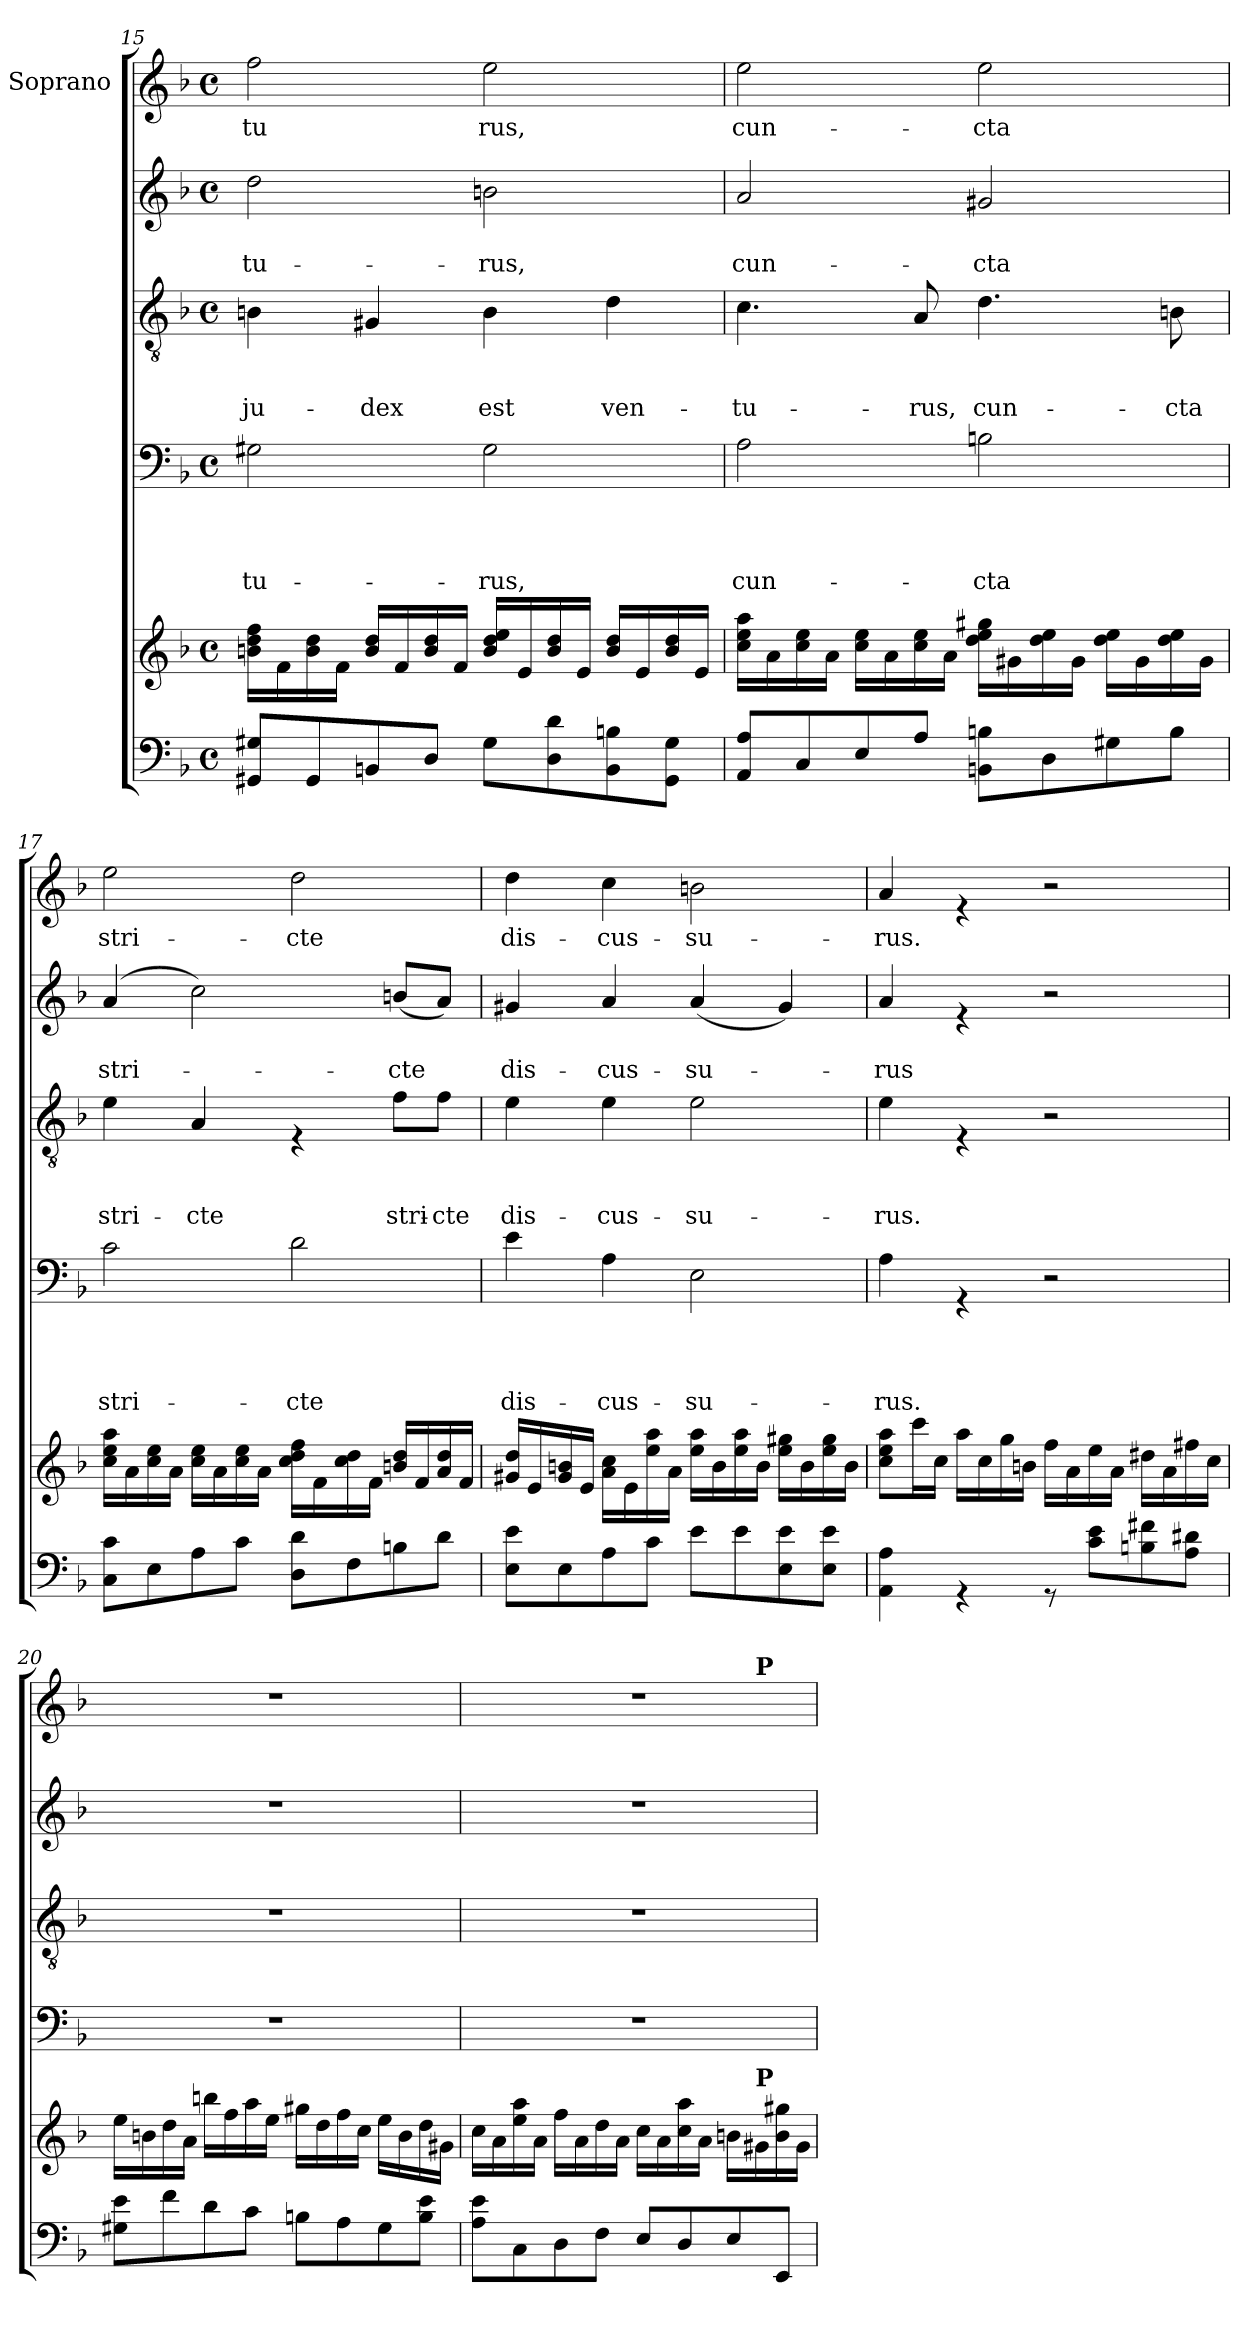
**kern	**kern	**kern	**text	**text	**text	**text	**kern	**text	**text	**text	**kern	**text	**text	**kern	**text
*part6	*part5	*part4	*part4	*part4	*part4	*part4	*part3	*part3	*part3	*part3	*part2	*part2	*part2	*part1	*part1
*staff6	*staff5	*staff4	*staff4	*staff4	*staff4	*staff4	*staff3	*staff3	*staff3	*staff3	*staff2	*staff2	*staff2	*staff1	*staff1
*	*	*	*	*	*	*	*	*	*	*	*	*	*	*I"Soprano	*
*clefF4	*clefG2	*clefF4	*	*	*	*	*clefGv2	*	*	*	*clefG2	*	*	*clefG2	*
*k[b-]	*k[b-]	*k[b-]	*	*	*	*	*k[b-]	*	*	*	*k[b-]	*	*	*k[b-]	*
*F:	*F:	*F:	*	*	*	*	*F:	*	*	*	*F:	*	*	*F:	*
*M4/4	*M4/4	*M4/4	*	*	*	*	*M4/4	*	*	*	*M4/4	*	*	*M4/4	*
*met(c)	*met(c)	*met(c)	*	*	*	*	*met(c)	*	*	*	*met(c)	*	*	*met(c)	*
=15	=15	=15	=15	=15	=15	=15	=15	=15	=15	=15	=15	=15	=15	=15	=15
!	!	!	!	!	!	!LO:LY:b	!	!	!	!LO:LY:b	!	!	!LO:LY:b	!	!LO:LY:b
8GG#X/ 8G#X/L	16bn\ 16dd\ 16ff\LL	2G#X\	.	.	.	-tu-	4Bn\	.	.	ju-	2dd\	.	-tu-	2ff\	-tu
.	16f\	.	.	.	.	.	.	.	.	.	.	.	.	.	.
8GG#/	16b\ 16dd\	.	.	.	.	.	.	.	.	.	.	.	.	.	.
.	16f\JJ	.	.	.	.	.	.	.	.	.	.	.	.	.	.
!	!	!	!	!	!	!	!	!	!	!LO:LY:b	!	!	!	!	!
8BBn/	16b/ 16dd/LL	.	.	.	.	.	4G#X/	.	.	-dex	.	.	.	.	.
.	16f/	.	.	.	.	.	.	.	.	.	.	.	.	.	.
8D/J	16b/ 16dd/	.	.	.	.	.	.	.	.	.	.	.	.	.	.
.	16f/JJ	.	.	.	.	.	.	.	.	.	.	.	.	.	.
!	!	!	!	!	!	!LO:LY:b	!	!	!	!LO:LY:b	!	!	!LO:LY:b	!	!LO:LY:b
8G#\L	16b/ 16dd/ 16ee/LL	2G#\	.	.	.	-rus,	4B\	.	.	est	2bn\	.	-rus,	2ee\	rus,
.	16e/	.	.	.	.	.	.	.	.	.	.	.	.	.	.
8D\ 8d\	16b/ 16dd/	.	.	.	.	.	.	.	.	.	.	.	.	.	.
.	16e/JJ	.	.	.	.	.	.	.	.	.	.	.	.	.	.
!	!	!	!	!	!	!	!	!	!	!LO:LY:b	!	!	!	!	!
8BB\ 8Bn\	16b/ 16dd/LL	.	.	.	.	.	4d\	.	.	ven-	.	.	.	.	.
.	16e/	.	.	.	.	.	.	.	.	.	.	.	.	.	.
8GG#\ 8G#\J	16b/ 16dd/	.	.	.	.	.	.	.	.	.	.	.	.	.	.
.	16e/JJ	.	.	.	.	.	.	.	.	.	.	.	.	.	.
=16	=16	=16	=16	=16	=16	=16	=16	=16	=16	=16	=16	=16	=16	=16	=16
!	!	!	!	!	!	!LO:LY:b	!	!	!	!LO:LY:b	!	!	!LO:LY:b	!	!LO:LY:b
8AA/ 8A/L	16cc\ 16ee\ 16aa\LL	2A\	.	.	.	cun-	4.c\	.	.	-tu-	2a/	.	cun-	2ee\	cun-
.	16a\	.	.	.	.	.	.	.	.	.	.	.	.	.	.
8C/	16cc\ 16ee\	.	.	.	.	.	.	.	.	.	.	.	.	.	.
.	16a\JJ	.	.	.	.	.	.	.	.	.	.	.	.	.	.
8E/	16cc\ 16ee\LL	.	.	.	.	.	.	.	.	.	.	.	.	.	.
.	16a\	.	.	.	.	.	.	.	.	.	.	.	.	.	.
!	!	!	!	!	!	!	!	!	!	!LO:LY:b	!	!	!	!	!
8A/J	16cc\ 16ee\	.	.	.	.	.	8A/	.	.	-rus,	.	.	.	.	.
.	16a\JJ	.	.	.	.	.	.	.	.	.	.	.	.	.	.
!	!	!	!	!	!	!LO:LY:b	!	!	!	!LO:LY:b	!	!	!LO:LY:b	!	!LO:LY:b
8BBn\ 8Bn\L	16dd\ 16ee\ 16gg#X\LL	2Bn\	.	.	.	-cta	4.d\	.	.	cun-	2g#X/	.	-cta	2ee\	-cta
.	16g#X\	.	.	.	.	.	.	.	.	.	.	.	.	.	.
8D\	16dd\ 16ee\	.	.	.	.	.	.	.	.	.	.	.	.	.	.
.	16g#\JJ	.	.	.	.	.	.	.	.	.	.	.	.	.	.
8G#X\	16dd\ 16ee\LL	.	.	.	.	.	.	.	.	.	.	.	.	.	.
.	16g#\	.	.	.	.	.	.	.	.	.	.	.	.	.	.
!	!	!	!	!	!	!	!	!	!	!LO:LY:b	!	!	!	!	!
8B\J	16dd\ 16ee\	.	.	.	.	.	8Bn\	.	.	-cta	.	.	.	.	.
.	16g#\JJ	.	.	.	.	.	.	.	.	.	.	.	.	.	.
!!LO:LB:g=z
=17	=17	=17	=17	=17	=17	=17	=17	=17	=17	=17	=17	=17	=17	=17	=17
!	!	!	!	!	!	!LO:LY:b	!	!	!	!LO:LY:b	!	!	!LO:LY:b	!	!LO:LY:b
8C\ 8c\L	16cc\ 16ee\ 16aa\LL	2c\	.	.	.	stri-	4e\	.	.	stri-	(<4a/	.	stri-	2ee\	stri-
.	16a\	.	.	.	.	.	.	.	.	.	.	.	.	.	.
8E\	16cc\ 16ee\	.	.	.	.	.	.	.	.	.	.	.	.	.	.
.	16a\JJ	.	.	.	.	.	.	.	.	.	.	.	.	.	.
!	!	!	!	!	!	!	!	!	!	!LO:LY:b	!	!	!	!	!
8A\	16cc\ 16ee\LL	.	.	.	.	.	4A/	.	.	-cte	2cc\)	.	.	.	.
.	16a\	.	.	.	.	.	.	.	.	.	.	.	.	.	.
8c\J	16cc\ 16ee\	.	.	.	.	.	.	.	.	.	.	.	.	.	.
.	16a\JJ	.	.	.	.	.	.	.	.	.	.	.	.	.	.
!	!	!	!	!	!	!LO:LY:b	!	!	!	!	!	!	!	!	!LO:LY:b
8D\ 8d\L	16cc\ 16dd\ 16ff\LL	2d\	.	.	.	-cte	4rE	.	.	.	.	.	.	2dd\	-cte
.	16f\	.	.	.	.	.	.	.	.	.	.	.	.	.	.
8F\	16cc\ 16dd\	.	.	.	.	.	.	.	.	.	.	.	.	.	.
.	16f\JJ	.	.	.	.	.	.	.	.	.	.	.	.	.	.
!	!	!	!	!	!	!	!	!	!	!LO:LY:b	!	!	!LO:LY:b	!	!
8Bn\	16bn/ 16dd/LL	.	.	.	.	.	8f\L	.	.	stri-	(<8bn/L	.	-cte	.	.
.	16f/	.	.	.	.	.	.	.	.	.	.	.	.	.	.
!	!	!	!	!	!	!	!	!	!	!LO:LY:b	!	!	!	!	!
8d\J	16a/ 16dd/	.	.	.	.	.	8f\J	.	.	-cte	8a/J)	.	.	.	.
.	16f/JJ	.	.	.	.	.	.	.	.	.	.	.	.	.	.
=18	=18	=18	=18	=18	=18	=18	=18	=18	=18	=18	=18	=18	=18	=18	=18
!	!	!	!	!	!	!LO:LY:b	!	!	!	!LO:LY:b	!	!	!LO:LY:b	!	!LO:LY:b
8E\ 8e\L	16g#X/ 16dd/LL	4e\	.	.	.	dis-	4e\	.	.	dis-	4g#X/	.	dis-	4dd\	dis-
.	16e/	.	.	.	.	.	.	.	.	.	.	.	.	.	.
8E\	16g#/ 16bn/	.	.	.	.	.	.	.	.	.	.	.	.	.	.
.	16e/JJ	.	.	.	.	.	.	.	.	.	.	.	.	.	.
!	!	!	!	!	!	!LO:LY:b	!	!	!	!LO:LY:b	!	!	!LO:LY:b	!	!LO:LY:b
8A\	16a\ 16cc\LL	4A\	.	.	.	-cus-	4e\	.	.	-cus-	4a/	.	-cus-	4cc\	-cus-
.	16e\	.	.	.	.	.	.	.	.	.	.	.	.	.	.
8c\J	16ee\ 16aa\	.	.	.	.	.	.	.	.	.	.	.	.	.	.
.	16a\JJ	.	.	.	.	.	.	.	.	.	.	.	.	.	.
!	!	!	!	!	!	!LO:LY:b	!	!	!	!LO:LY:b	!	!	!LO:LY:b	!	!LO:LY:b
8e\L	16ee\ 16aa\LL	2E\	.	.	.	-su-	2e\	.	.	-su-	(<4a/	.	-su-	2bn\	-su-
.	16b\	.	.	.	.	.	.	.	.	.	.	.	.	.	.
8e\	16ee\ 16aa\	.	.	.	.	.	.	.	.	.	.	.	.	.	.
.	16b\JJ	.	.	.	.	.	.	.	.	.	.	.	.	.	.
8E\ 8e\	16ee\ 16gg#X\LL	.	.	.	.	.	.	.	.	.	4g#/)	.	.	.	.
.	16b\	.	.	.	.	.	.	.	.	.	.	.	.	.	.
8E\ 8e\J	16ee\ 16gg#\	.	.	.	.	.	.	.	.	.	.	.	.	.	.
.	16b\JJ	.	.	.	.	.	.	.	.	.	.	.	.	.	.
=19	=19	=19	=19	=19	=19	=19	=19	=19	=19	=19	=19	=19	=19	=19	=19
!	!	!	!	!	!	!LO:LY:b	!	!	!	!LO:LY:b	!	!	!LO:LY:b	!	!LO:LY:b
4AA\ 4A\	8cc\ 8ee\ 8aa\L	4A\	.	.	.	-rus.	4e\	.	.	-rus.	4a/	.	-rus	4a/	-rus.
.	16ccc\L	.	.	.	.	.	.	.	.	.	.	.	.	.	.
.	16cc\JJ	.	.	.	.	.	.	.	.	.	.	.	.	.	.
4rGG	16aa\LL	4rGG	.	.	.	.	4rE	.	.	.	4re	.	.	4re	.
.	16cc\	.	.	.	.	.	.	.	.	.	.	.	.	.	.
.	16gg\	.	.	.	.	.	.	.	.	.	.	.	.	.	.
.	16bn\JJ	.	.	.	.	.	.	.	.	.	.	.	.	.	.
8rGG	16ff\LL	2r	.	.	.	.	2r	.	.	.	2r	.	.	2r	.
.	16a\	.	.	.	.	.	.	.	.	.	.	.	.	.	.
8c\ 8e\L	16ee\	.	.	.	.	.	.	.	.	.	.	.	.	.	.
.	16a\JJ	.	.	.	.	.	.	.	.	.	.	.	.	.	.
8Bn\ 8f#X\	16dd#X\LL	.	.	.	.	.	.	.	.	.	.	.	.	.	.
.	16a\	.	.	.	.	.	.	.	.	.	.	.	.	.	.
8A\ 8d#X\J	16ff#X\	.	.	.	.	.	.	.	.	.	.	.	.	.	.
.	16cc\JJ	.	.	.	.	.	.	.	.	.	.	.	.	.	.
!!LO:PB:g=z
=20	=20	=20	=20	=20	=20	=20	=20	=20	=20	=20	=20	=20	=20	=20	=20
8G#X\ 8e\L	16ee\LL	1r	.	.	.	.	1r	.	.	.	1r	.	.	1r	.
.	16bn\	.	.	.	.	.	.	.	.	.	.	.	.	.	.
8f\	16dd\	.	.	.	.	.	.	.	.	.	.	.	.	.	.
.	16a\JJ	.	.	.	.	.	.	.	.	.	.	.	.	.	.
8d\	16bbn\LL	.	.	.	.	.	.	.	.	.	.	.	.	.	.
.	16ff\	.	.	.	.	.	.	.	.	.	.	.	.	.	.
8c\J	16aa\	.	.	.	.	.	.	.	.	.	.	.	.	.	.
.	16ee\JJ	.	.	.	.	.	.	.	.	.	.	.	.	.	.
8Bn\L	16gg#X\LL	.	.	.	.	.	.	.	.	.	.	.	.	.	.
.	16dd\	.	.	.	.	.	.	.	.	.	.	.	.	.	.
8A\	16ff\	.	.	.	.	.	.	.	.	.	.	.	.	.	.
.	16cc\JJ	.	.	.	.	.	.	.	.	.	.	.	.	.	.
8G#\	16ee\LL	.	.	.	.	.	.	.	.	.	.	.	.	.	.
.	16b\	.	.	.	.	.	.	.	.	.	.	.	.	.	.
8B\ 8e\J	16dd\	.	.	.	.	.	.	.	.	.	.	.	.	.	.
.	16g#X\JJ	.	.	.	.	.	.	.	.	.	.	.	.	.	.
=21	=21	=21	=21	=21	=21	=21	=21	=21	=21	=21	=21	=21	=21	=21	=21
*	*	*	*	*	*	*	*	*	*	*	*	*	*	*^	*
8A\ 8e\L	16cc\LL	1r	.	.	.	.	1r	.	.	.	1r	.	.	1r	2ryy	.
.	16a\	.	.	.	.	.	.	.	.	.	.	.	.	.	.	.
8C\	16ee\ 16aa\	.	.	.	.	.	.	.	.	.	.	.	.	.	.	.
.	16a\JJ	.	.	.	.	.	.	.	.	.	.	.	.	.	.	.
8D\	16ff\LL	.	.	.	.	.	.	.	.	.	.	.	.	.	.	.
.	16a\	.	.	.	.	.	.	.	.	.	.	.	.	.	.	.
8F\J	16dd\	.	.	.	.	.	.	.	.	.	.	.	.	.	.	.
.	16a\JJ	.	.	.	.	.	.	.	.	.	.	.	.	.	.	.
8E/L	16cc\LL	.	.	.	.	.	.	.	.	.	.	.	.	.	4ryy	.
.	16a\	.	.	.	.	.	.	.	.	.	.	.	.	.	.	.
8D/	16cc\ 16aa\	.	.	.	.	.	.	.	.	.	.	.	.	.	.	.
.	16a\JJ	.	.	.	.	.	.	.	.	.	.	.	.	.	.	.
8E/	16bn\LL	.	.	.	.	.	.	.	.	.	.	.	.	.	16ryy	.
!	!	!	!	!	!	!	!	!	!	!	!	!	!	!	!LO:TX:a:B:t=P	!
!	!LO:TX:a:B:t=P	!	!	!	!	!	!	!	!	!	!	!	!	!	!	!
.	16g#X\	.	.	.	.	.	.	.	.	.	.	.	.	.	8.ryy	.
8EE/J	16b\ 16gg#X\	.	.	.	.	.	.	.	.	.	.	.	.	.	.	.
.	16g#\JJ	.	.	.	.	.	.	.	.	.	.	.	.	.	.	.
*	*	*	*	*	*	*	*	*	*	*	*	*	*	*v	*v	*
=	=	=	=	=	=	=	=	=	=	=	=	=	=	=	=
*-	*-	*-	*-	*-	*-	*-	*-	*-	*-	*-	*-	*-	*-	*-	*-
